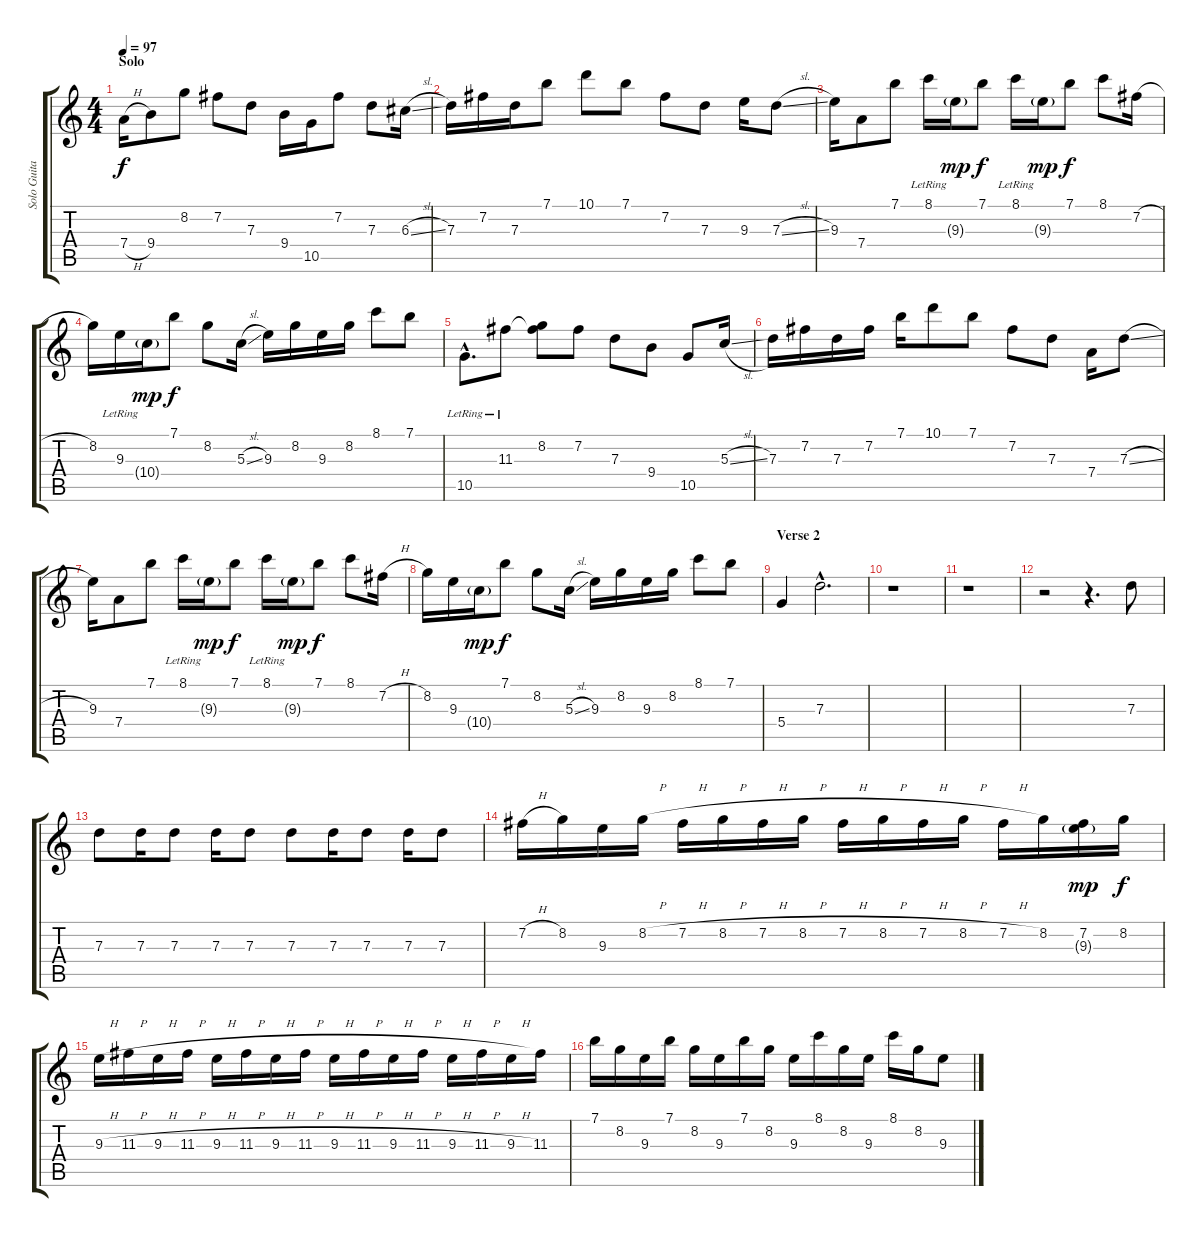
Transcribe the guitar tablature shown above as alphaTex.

\track ("Solo Guitar -  John F" "Solo Guita") {instrument electricguitarjazz}
\staff {score tabs}
\tuning (E4 B3 G3 D3 A2 E2) {hide}
\ts (4 4)
\section ("" "Solo")
\tempo 97
\clef g2
\ks c
7.4{h}.16{dy f} 9.4.8 8.2.8 7.2.8 7.3.8 9.4.16 10.5.16 7.2.8 7.3.8 6.3{sl}.16 |
7.3.16 7.2.16 7.3.16 7.1.8 10.1.8 7.1.8 7.2.8 7.3.8 9.3.16 7.3{sl}.8 |
9.3.16 7.4.8 7.1.8 8.1{lr}.16 9.3{g}.16{dy mp} 7.1.8{dy f} 8.1{lr}.16 9.3{g}.16{dy mp} 7.1.8{dy f} 8.1.8 7.2{h}.16 |
8.2.16 9.3{lr}.16 10.4{g}.16{dy mp} 7.1.8{dy f} 8.2.8 5.3{sl}.16 9.3.16 8.2.16 9.3.16 8.2.16 8.1.8 7.1.8 |
10.5{hac lr}.8{d} 11.3{lr}.8 (8.2 11.3{t}).8 7.2.8 7.3.8 9.4.8 10.5.8 5.3{sl}.16 |
7.3.16 7.2.16 7.3.16 7.2.16 7.1.16 10.1.8 7.1.8 7.2.8 7.3.8 7.4.16 7.3{sl}.8 |
9.3.16 7.4.8 7.1.8 8.1{lr}.16 9.3{g}.16{dy mp} 7.1.8{dy f} 8.1{lr}.16 9.3{g}.16{dy mp} 7.1.8{dy f} 8.1.8 7.2{h}.16 |
8.2.16 9.3.16 10.4{g}.16{dy mp} 7.1.8{dy f} 8.2.8 5.3{sl}.16 9.3.16 8.2.16 9.3.16 8.2.16 8.1.8 7.1.8 |
\section ("" "Verse 2")
5.4.4 7.3{hac}.2{d} |
r.1 |
r.1 |
r.2{volume 8} r.4{d} 7.3.8 |
7.3.8 7.3.16 7.3.8 7.3.16 7.3.8 7.3.8 7.3.16 7.3.8 7.3.16 7.3.8 |
7.2{h}.16 8.2.16 9.3.16 8.2{h}.16 7.2{h}.16 8.2{h}.16 7.2{h}.16 8.2{h}.16 7.2{h}.16 8.2{h}.16 7.2{h}.16 8.2{h}.16 7.2{h}.16 8.2.16 (7.2 9.3{g}).16{dy mp} 8.2.16{dy f} |
9.3{h}.16 11.3{h}.16 9.3{h}.16 11.3{h}.16 9.3{h}.16 11.3{h}.16 9.3{h}.16 11.3{h}.16 9.3{h}.16 11.3{h}.16 9.3{h}.16 11.3{h}.16 9.3{h}.16 11.3{h}.16 9.3{h}.16 11.3.16 |
7.1.16{volume 6} 8.2.16 9.3.16 7.1.16 8.2.16 9.3.16 7.1.16 8.2.16 9.3.16 8.1.16 8.2.16 9.3.16 8.1.16 8.2.16 9.3.8
